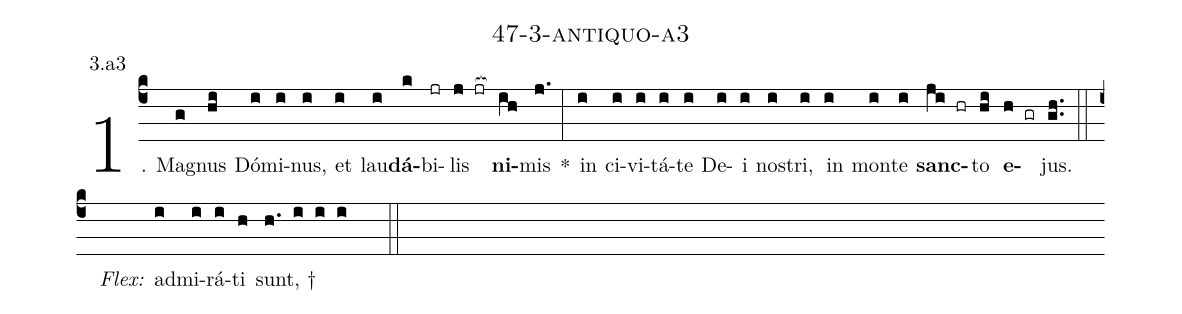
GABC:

name: 47-3-antiquo-a3;
annotation: 3.a3;
%%
(c4)1. Ma(g)gnus(hi) Dó(i)mi(i)nus,(i) et(i) lau(i)<b>dá</b>(k)bi(jr)lis(j jr[ocb:1{]) <b>ni</b>(ih[ocb:0}])mis(j.) *(:) in(i) ci(i)vi(i)tá(i)te(i) De(i)i(i) nos(i)tri,(i) in(i) mon(i)te(i) <b>sanc</b>(ji hr)to(hi) <b>e</b>(h gr)jus.(gh..) (::)
<i>Flex:</i>()  ad(i)mi(i)rá(i)ti(h) sunt, †(h. i i i  ::)
